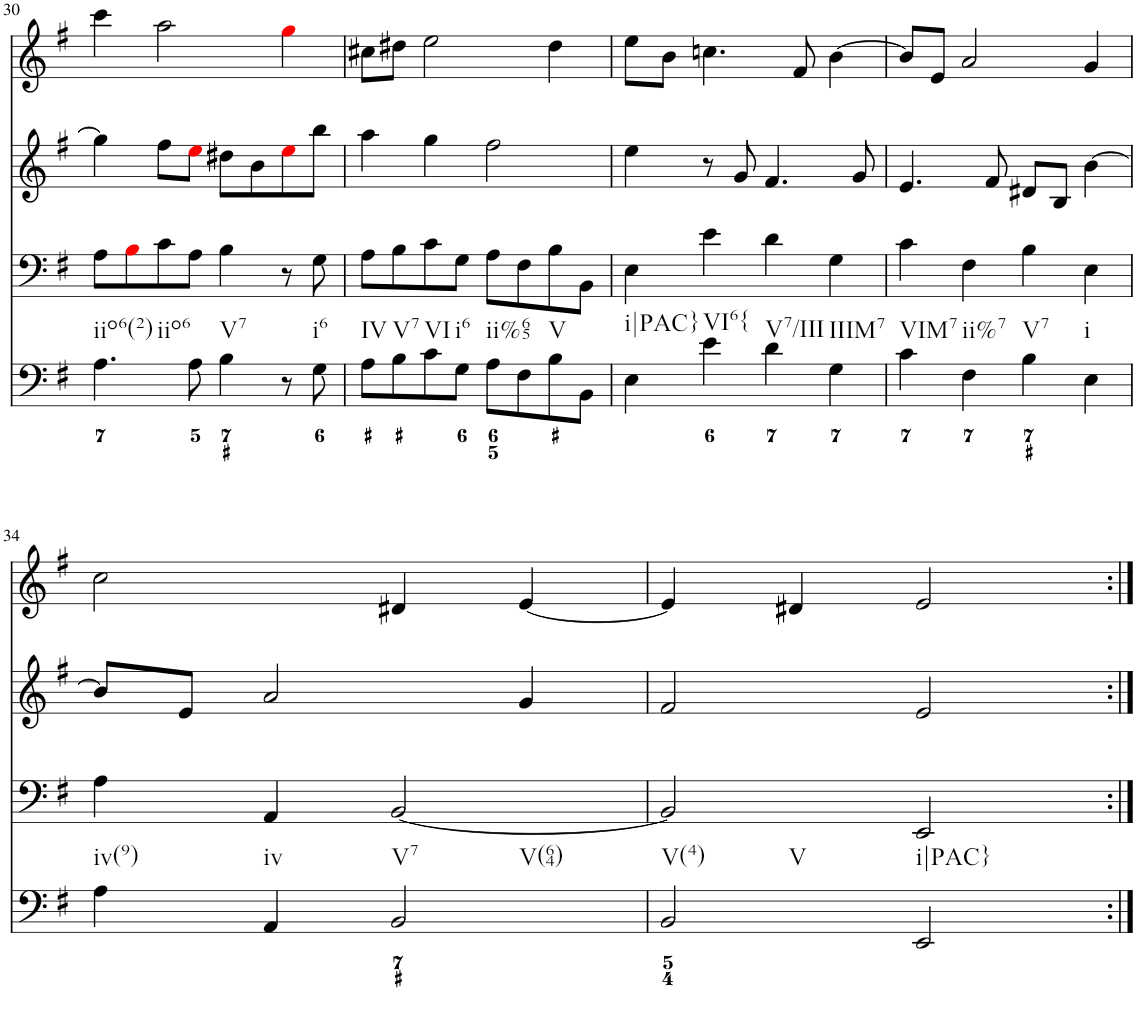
**kern	**kern	**kern	**kern
*part4	*part3	*part2	*part1
*staff4	*staff3	*staff2	*staff1
*I"Piano	*I"Piano	*I"Piano	*I"Piano
*I'Pno	*I'Pno	*I'Pno	*I'Pno
!!LO:PB:g=z
*clefF4	*clefF4	*clefG2	*clefG2
*k[f#]	*k[f#]	*k[f#]	*k[f#]
*e:	*e:	*e:	*e:
*M2/2	*M2/2	*M2/2	*M2/2
*met(c|)	*met(c|)	*met(c|)	*met(c|)
=30	=30	=30	=30
!LO:TX:b:t=iio6(2)	!	!	!
!LO:TX:b:t=iio6	!	!	!
4.A\	8A\L	4gg\]	4ccc\
.	8Bi\	.	.
.	8c\	8ff#\L	2aa\
8A\	8A\J	8eei\J	.
!LO:TX:b:t=V7	!	!	!
4B\	4B\	8dd#X\L	.
.	.	8b\	.
8r	8r	8eei\	4ggi\
!LO:TX:b:t=i6	!	!	!
8G\	8G\	8bb\J	.
=31	=31	=31	=31
!LO:TX:b:t=IV	!	!	!
8A\L	8A\L	4aa\	8cc#X\L
!LO:TX:b:t=V7	!	!	!
8B\	8B\	.	8dd#X\J
!LO:TX:b:t=VI	!	!	!
8c\	8c\	4gg\	2ee\
!LO:TX:b:t=i6	!	!	!
8G\J	8G\J	.	.
!LO:TX:b:t=ii%65	!	!	!
8A\L	8A\L	2ff#\	.
8F#\	8F#\	.	.
!LO:TX:b:t=V	!	!	!
8B\	8B\	.	4dd#\
8BB\J	8BB\J	.	.
=32	=32	=32	=32
!LO:TX:b:t=i|PAC}	!	!	!
4E\	4E\	4ee\	8ee\L
.	.	.	8b\J
!LO:TX:b:t=VI6{	!	!	!
4e\	4e\	8r	4.ccn\
.	.	8g/	.
!LO:TX:b:t=V7/III	!	!	!
4d\	4d\	4.f#/	.
.	.	.	8f#/
!LO:TX:b:t=IIIM7	!	!	!
4G\	4G\	.	[4b\
.	.	8g/	.
=33	=33	=33	=33
!LO:TX:b:t=VIM7	!	!	!
4c\	4c\	4.e/	8b/L]
.	.	.	8e/J
!LO:TX:b:t=ii%7	!	!	!
4F#\	4F#\	.	2a/
.	.	8f#/	.
!LO:TX:b:t=V7	!	!	!
4B\	4B\	8d#X/L	.
.	.	8B/J	.
!LO:TX:b:t=i	!	!	!
4E\	4E\	[4b\	4g/
!!LO:LB:g=z
=34	=34	=34	=34
!LO:TX:b:t=iv(9)	!	!	!
4A\	4A\	8b/L]	2cc\
.	.	8e/J	.
!LO:TX:b:t=iv	!	!	!
4AA/	4AA/	2a/	.
!LO:TX:b:t=V7	!	!	!
!LO:TX:b:t=V(64)	!	!	!
2BB/	[2BB/	.	4d#X/
.	.	4g/	[4e/
=35	=35	=35	=35
!LO:TX:b:t=V(4)	!	!	!
!LO:TX:b:t=V	!	!	!
2BB/	2BB/]	2f#/	4e/]
.	.	.	4d#X/
!LO:TX:b:t=i|PAC}	!	!	!
2EE/	2EE/	2e/	2e/
=:|!	=:|!	=:|!	=:|!
*-	*-	*-	*-
